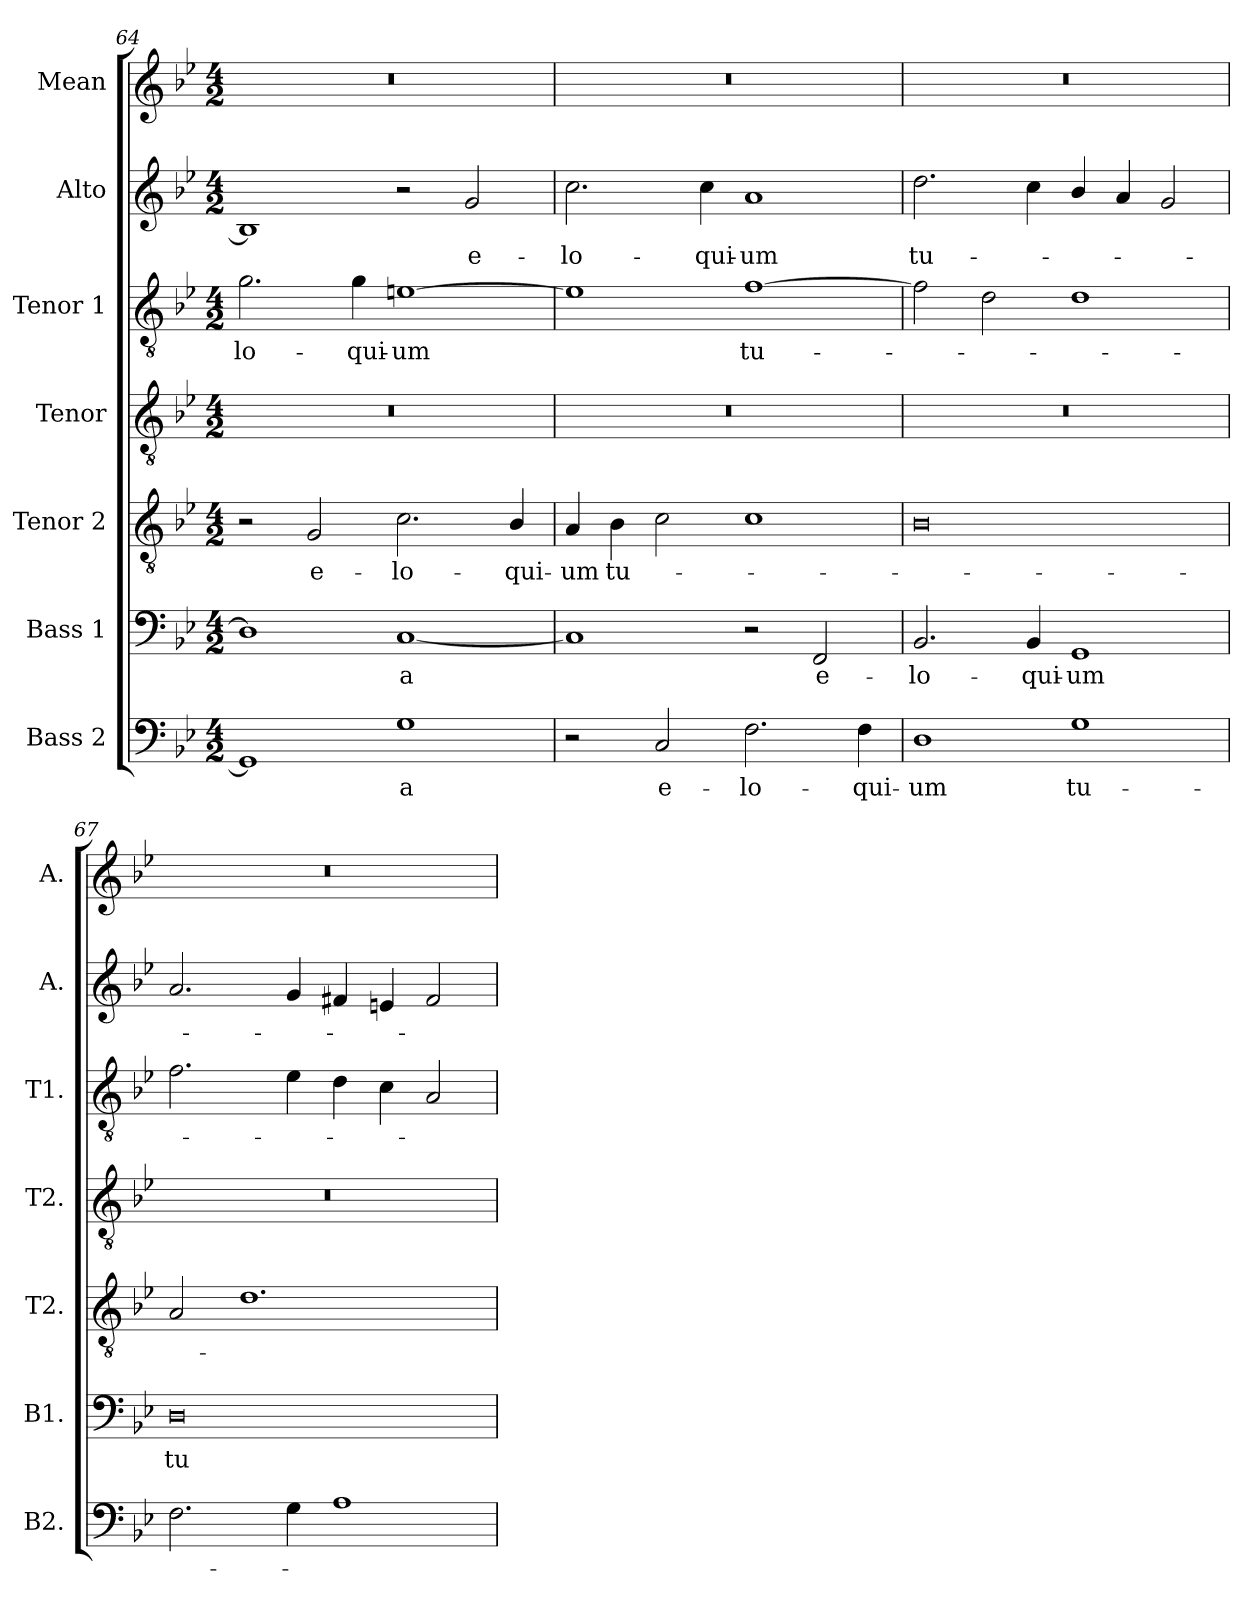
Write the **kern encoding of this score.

**kern	**text	**kern	**text	**kern	**text	**kern	**kern	**text	**kern	**text	**kern
*part7	*part7	*part6	*part6	*part5	*part5	*part4	*part3	*part3	*part2	*part2	*part1
*staff7	*staff7	*staff6	*staff6	*staff5	*staff5	*staff4	*staff3	*staff3	*staff2	*staff2	*staff1
*I"Bass 2	*	*I"Bass 1	*	*I"Tenor 2	*	*I"Tenor	*I"Tenor 1	*	*I"Alto	*	*I"Mean
*I'B2.	*	*I'B1.	*	*I'T2.	*	*I'T2.	*I'T1.	*	*I'A.	*	*I'A.
!!LO:PB:g=z
*clefF4	*	*clefF4	*	*clefGv2	*	*clefGv2	*clefGv2	*	*clefG2	*	*clefG2
*	*	*	*	*ITrd7c12	*	*ITrd7c12	*ITrd7c12	*	*	*	*
*k[b-e-]	*	*k[b-e-]	*	*k[b-e-]	*	*k[b-e-]	*k[b-e-]	*	*k[b-e-]	*	*k[b-e-]
*B-:	*	*B-:	*	*B-:	*	*B-:	*B-:	*	*B-:	*	*B-:
*M4/2	*	*M4/2	*	*M4/2	*	*M4/2	*M4/2	*	*M4/2	*	*M4/2
=64	=64	=64	=64	=64	=64	=64	=64	=64	=64	=64	=64
!	!	!	!	!	!	!LO:N:vis=1	!	!	!	!	!
!	!	!	!	!	!	!	!	!LO:LY:b:color=#000000	!	!	!LO:N:vis=1
1GGi]	.	1Di]	.	2r	.	0r	2.Gi\	-lo-	1Bi]	.	0r
!	!	!	!	!	!LO:LY:b:color=#000000	!	!	!	!	!	!
.	.	.	.	2GGi/	e-	.	.	.	.	.	.
!	!	!	!	!	!	!	!	!LO:LY:b:color=#000000	!	!	!
.	.	.	.	.	.	.	4Gi\	-qui-	.	.	.
!	!LO:LY:b:color=#000000	!	!	!	!	!	!	!	!	!	!
!	!	!	!LO:LY:b:color=#000000	!	!	!	!	!	!	!	!
!	!	!	!	!	!LO:LY:b:color=#000000	!	!	!	!	!	!
!	!	!	!	!	!	!	!	!LO:LY:b:color=#000000	!	!	!
1Gi	-a	[1Ci	-a	2.Ci\	-lo-	.	[1Eni	-um	2r	.	.
!	!	!	!	!	!	!	!	!	!	!LO:LY:b:color=#000000	!
.	.	.	.	.	.	.	.	.	2gi/	e-	.
!	!	!	!	!	!LO:LY:b:color=#000000	!	!	!	!	!	!
.	.	.	.	4BB-i/	-qui-	.	.	.	.	.	.
=65	=65	=65	=65	=65	=65	=65	=65	=65	=65	=65	=65
!	!	!	!	!	!LO:LY:b:color=#000000	!LO:N:vis=1	!	!	!	!	!
!	!	!	!	!	!	!	!	!	!	!LO:LY:b:color=#000000	!LO:N:vis=1
2r	.	1Ci]	.	4AAi/	-um	0r	1Ei]	.	2.cci\	-lo-	0r
!	!	!	!	!	!LO:LY:b:color=#000000	!	!	!	!	!	!
.	.	.	.	4BB-i\	tu-	.	.	.	.	.	.
!	!LO:LY:b:color=#000000	!	!	!	!	!	!	!	!	!	!
2Ci/	e-	.	.	2Ci\	.	.	.	.	.	.	.
!	!	!	!	!	!	!	!	!	!	!LO:LY:b:color=#000000	!
.	.	.	.	.	.	.	.	.	4cci\	-qui-	.
!	!LO:LY:b:color=#000000	!	!	!	!	!	!	!	!	!	!
!	!	!	!	!	!	!	!	!LO:LY:b:color=#000000	!	!	!
!	!	!	!	!	!	!	!	!	!	!LO:LY:b:color=#000000	!
2.Fi\	-lo-	2r	.	1Ci	.	.	[1Fi	tu-	1ai	-um	.
!	!	!	!LO:LY:b:color=#000000	!	!	!	!	!	!	!	!
.	.	2FFi/	e-	.	.	.	.	.	.	.	.
!	!LO:LY:b:color=#000000	!	!	!	!	!	!	!	!	!	!
4Fi\	-qui-	.	.	.	.	.	.	.	.	.	.
=66	=66	=66	=66	=66	=66	=66	=66	=66	=66	=66	=66
!	!LO:LY:b:color=#000000	!	!	!	!	!	!	!	!	!	!
!	!	!	!LO:LY:b:color=#000000	!	!	!LO:N:vis=1	!	!	!	!	!
!	!	!	!	!	!	!	!	!	!	!LO:LY:b:color=#000000	!LO:N:vis=1
1Di	-um	2.BB-i/	-lo-	0BB-i	.	0r	2Fi\]	.	2.ddi\	tu-	0r
.	.	.	.	.	.	.	2Di\	.	.	.	.
!	!	!	!LO:LY:b:color=#000000	!	!	!	!	!	!	!	!
.	.	4BB-i/	-qui-	.	.	.	.	.	4cci\	.	.
!	!LO:LY:b:color=#000000	!	!	!	!	!	!	!	!	!	!
!	!	!	!LO:LY:b:color=#000000	!	!	!	!	!	!	!	!
1Gi	tu-	1GGi	-um	.	.	.	1Di	.	4b-i/	.	.
.	.	.	.	.	.	.	.	.	4ai/	.	.
.	.	.	.	.	.	.	.	.	2gi/	.	.
=67	=67	=67	=67	=67	=67	=67	=67	=67	=67	=67	=67
!	!	!	!LO:LY:b:color=#000000	!	!	!LO:N:vis=1	!	!	!	!	!LO:N:vis=1
2.Fi\	.	0Di	tu-	2AAi/	.	0r	2.Fi\	.	2.ai/	.	0r
.	.	.	.	1.Di	.	.	.	.	.	.	.
4Gi\	.	.	.	.	.	.	4E-i\	.	4gi/	.	.
1Ai	.	.	.	.	.	.	4Di\	.	4f#Xi/	.	.
.	.	.	.	.	.	.	4Ci\	.	4eni/	.	.
.	.	.	.	.	.	.	2AAi/	.	2f#i/	.	.
=	=	=	=	=	=	=	=	=	=	=	=
*-	*-	*-	*-	*-	*-	*-	*-	*-	*-	*-	*-
